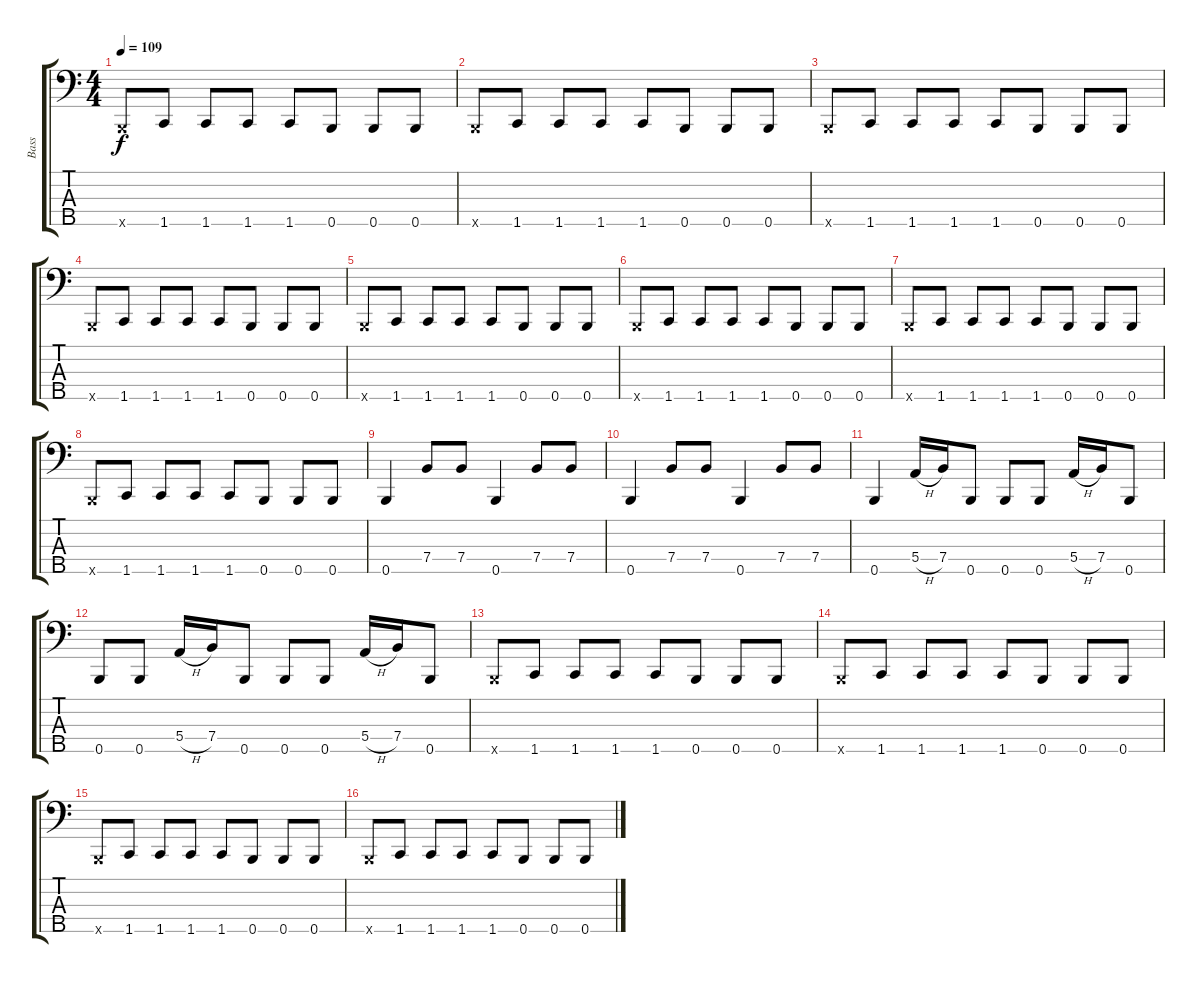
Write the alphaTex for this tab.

\track ("Bass" "Bass") {instrument electricbasspick}
\staff {score tabs}
\tuning (G2 D2 A1 E1 B0) {hide}
\ts (4 4)
\tempo 109
\clef f4
\ks c
0.5{x}.8{dy f instrument electricbasspick} 1.5.8 1.5.8 1.5.8 1.5.8 0.5.8 0.5.8 0.5.8 |
0.5{x}.8 1.5.8 1.5.8 1.5.8 1.5.8 0.5.8 0.5.8 0.5.8 |
0.5{x}.8 1.5.8 1.5.8 1.5.8 1.5.8 0.5.8 0.5.8 0.5.8 |
0.5{x}.8 1.5.8 1.5.8 1.5.8 1.5.8 0.5.8 0.5.8 0.5.8 |
0.5{x}.8 1.5.8 1.5.8 1.5.8 1.5.8 0.5.8 0.5.8 0.5.8 |
0.5{x}.8 1.5.8 1.5.8 1.5.8 1.5.8 0.5.8 0.5.8 0.5.8 |
0.5{x}.8 1.5.8 1.5.8 1.5.8 1.5.8 0.5.8 0.5.8 0.5.8 |
0.5{x}.8 1.5.8 1.5.8 1.5.8 1.5.8 0.5.8 0.5.8 0.5.8 |
0.5.4 7.4.8 7.4.8 0.5.4 7.4.8 7.4.8 |
0.5.4 7.4.8 7.4.8 0.5.4 7.4.8 7.4.8 |
0.5.4 5.4{h}.16 7.4.16 0.5.8 0.5.8 0.5.8 5.4{h}.16 7.4.16 0.5.8 |
0.5.8 0.5.8 5.4{h}.16 7.4.16 0.5.8 0.5.8 0.5.8 5.4{h}.16 7.4.16 0.5.8 |
0.5{x}.8 1.5.8 1.5.8 1.5.8 1.5.8 0.5.8 0.5.8 0.5.8 |
0.5{x}.8 1.5.8 1.5.8 1.5.8 1.5.8 0.5.8 0.5.8 0.5.8 |
0.5{x}.8 1.5.8 1.5.8 1.5.8 1.5.8 0.5.8 0.5.8 0.5.8 |
0.5{x}.8 1.5.8 1.5.8 1.5.8 1.5.8 0.5.8 0.5.8 0.5.8
